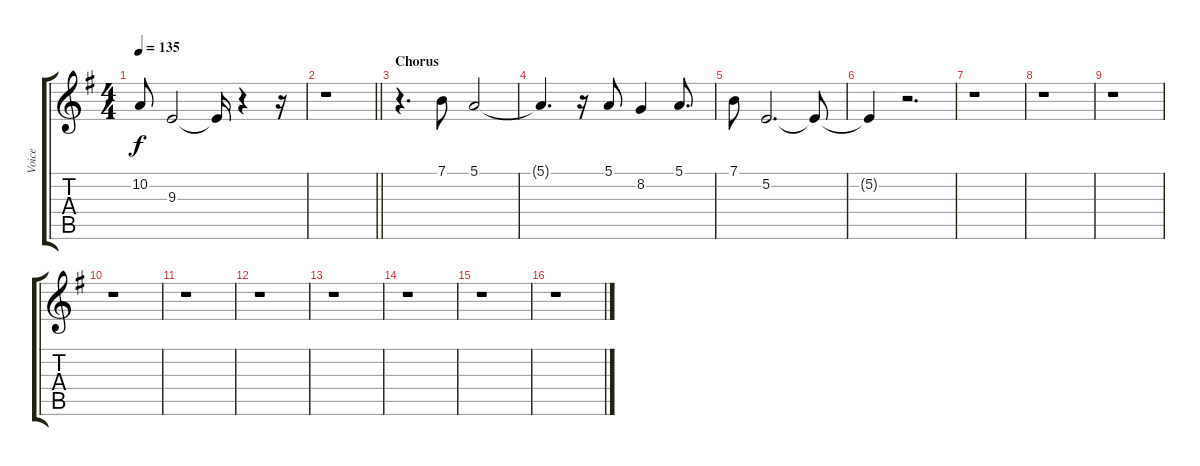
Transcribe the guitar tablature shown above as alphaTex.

\track ("Voice" "Voice") {instrument flute}
\staff {score tabs}
\tuning (E4 B3 G3 D3 A2 E2) {hide}
\ts (4 4)
\tempo 135
\clef g2
\ks g
10.2.8{dy f} 9.3.2 9.3{t}.16 r.4 r.16 |
\barLineRight lightlight
r.1 |
\section ("" "Chorus")
r.4{d} 7.1.8 5.1.2 |
5.1{t}.4{d} r.16 5.1.8 8.2.4 5.1.8{d} |
7.1.8 5.2.2{d} 5.2{t}.8 |
5.2{t}.4 r.2{d} |
r.1 |
r.1 |
r.1 |
r.1 |
r.1 |
r.1 |
r.1 |
r.1 |
r.1 |
r.1
